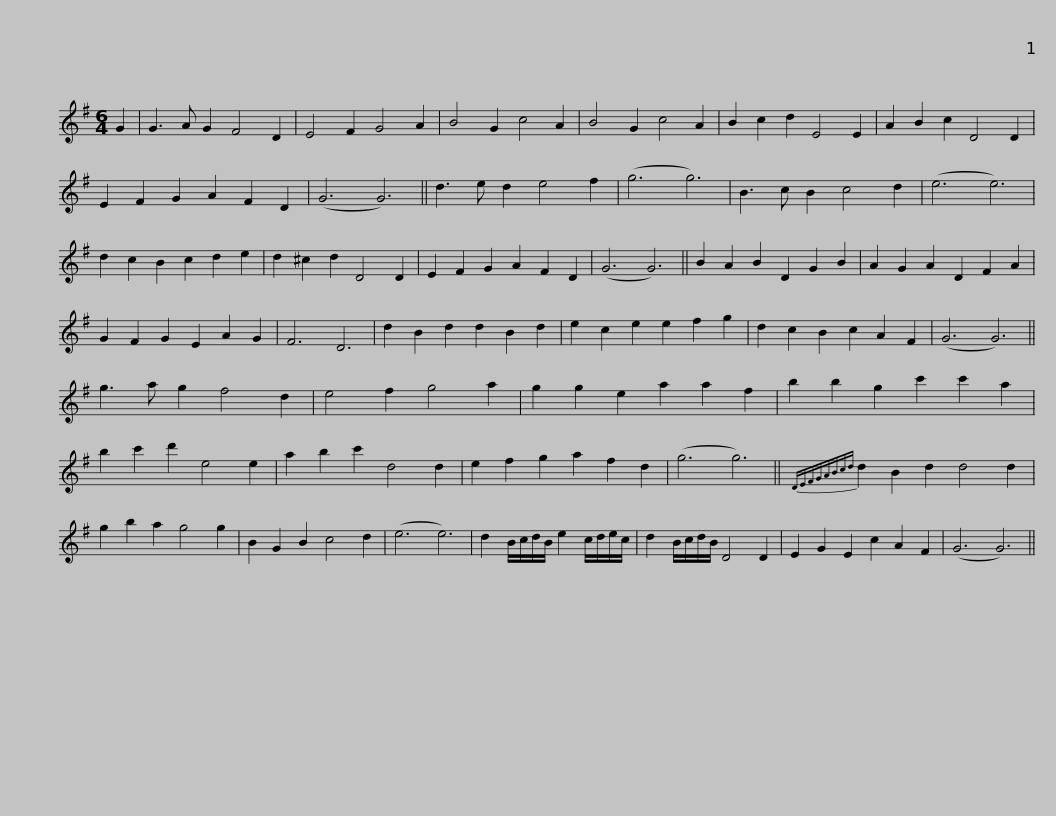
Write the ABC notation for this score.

X:1
L:1/8
M:6/4
I:linebreak $
K:G
V:1 treble
V:1
 G2 | G3 A G2 F4 D2 | E4 F2 G4 A2 | B4 G2 c4 A2 | B4 G2 c4 A2 | %5
 B2 c2 d2 E4 E2 | A2 B2 c2 D4 D2 | E2 F2 G2 A2 F2 D2 | (G6 G6) ||$ d3 e d2 e4 f2 | %10
 (g6 g6) | B3 c B2 c4 d2 | (e6 e6) | d2 c2 B2 c2 d2 e2 | d2 ^c2 d2 D4 D2 | %15
 E2 F2 G2 A2 F2 D2 | (G6 G6) ||$ B2 A2 B2 D2 G2 B2 | A2 G2 A2 D2 F2 A2 | G2 F2 G2 E2 A2 G2 | %20
 F6 D6 | d2 B2 d2 d2 B2 d2 | e2 c2 e2 e2 f2 g2 | d2 c2 B2 c2 A2 F2 |$ (G6 G6) || %25
 g3 a g2 f4 d2 | e4 f2 g4 a2 | g2 g2 e2 a2 a2 f2 | b2 b2 g2 c'2 c'2 a2 | b2 c'2 d'2 e4 e2 | %30
 a2 b2 c'2 d4 d2 |$ e2 f2 g2 a2 f2 d2 | (g6 g6) ||{DEFGABcd} d2 B2 d2 d4 d2 | g2 b2 a2 g4 g2 | %35
 B2 G2 B2 c4 d2 | (e6 e6) |$ d2 B/c/d/B/ e2 c/d/e/c/ | d2 B/c/d/B/ D4 D2 | E2 G2 E2 c2 A2 F2 | %40
 (G6 G6) || %41
